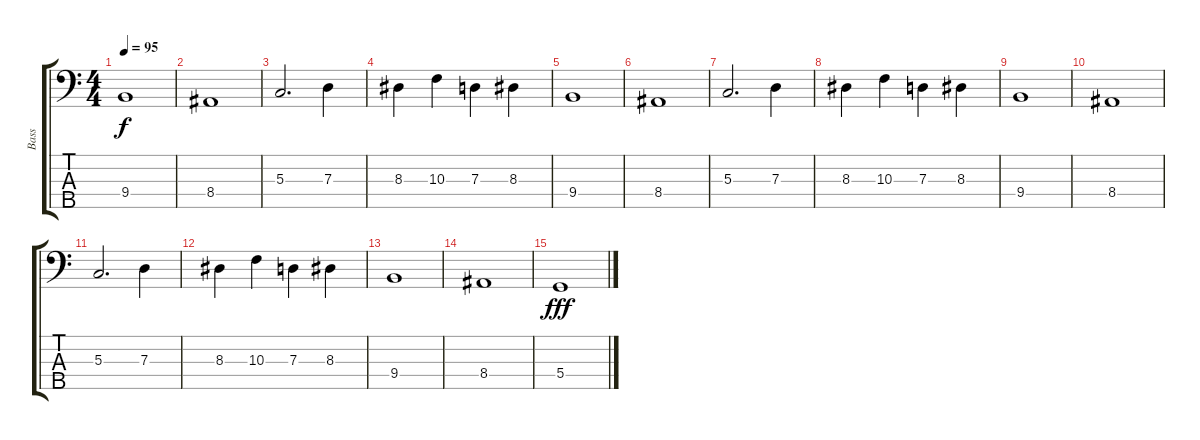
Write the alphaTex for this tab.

\track ("Bass" "Bass") {instrument electricbassfinger}
\staff {score tabs}
\tuning (F2 C2 G1 D1 A0) {hide}
\ts (4 4)
\tempo 95
\clef f4
\ks c
9.4.1{dy f} |
8.4.1 |
5.3.2{d} 7.3.4 |
8.3.4 10.3.4 7.3.4 8.3.4 |
9.4.1 |
8.4.1 |
5.3.2{d} 7.3.4 |
8.3.4 10.3.4 7.3.4 8.3.4 |
9.4.1 |
8.4.1 |
5.3.2{d} 7.3.4 |
8.3.4 10.3.4 7.3.4 8.3.4 |
9.4.1 |
8.4.1 |
5.4.1{dy fff}
